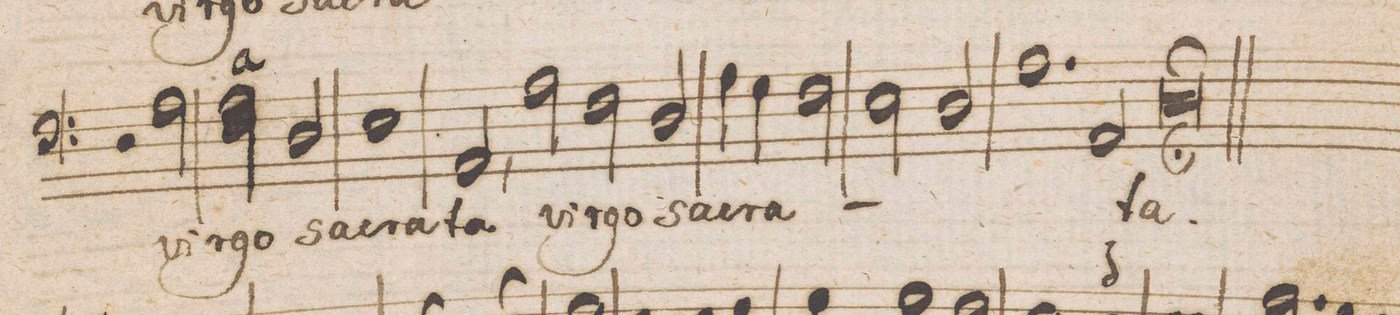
**kern	**text
*I"Baſso.	*
*clefF4	*
*k[]	*
*met(C|)	*
*M2/1	*
2r	.
2A\	vir-
=29-	=29-
2A\	-go
2D/	sa-
1E	-cra-
=30-	=30-
2AA,</	-ta
2A\	vir-
2F\	-go
2D/	sa-
=31-	=31-
4A\	-cra-
4G\	.
2F\	.
2E\	.
2D/	.
=32-	=32-
1.A	.
2AA/	.
=33-	=33-
0D;;	-ta.
=34||-	=34||-
*-	*-
